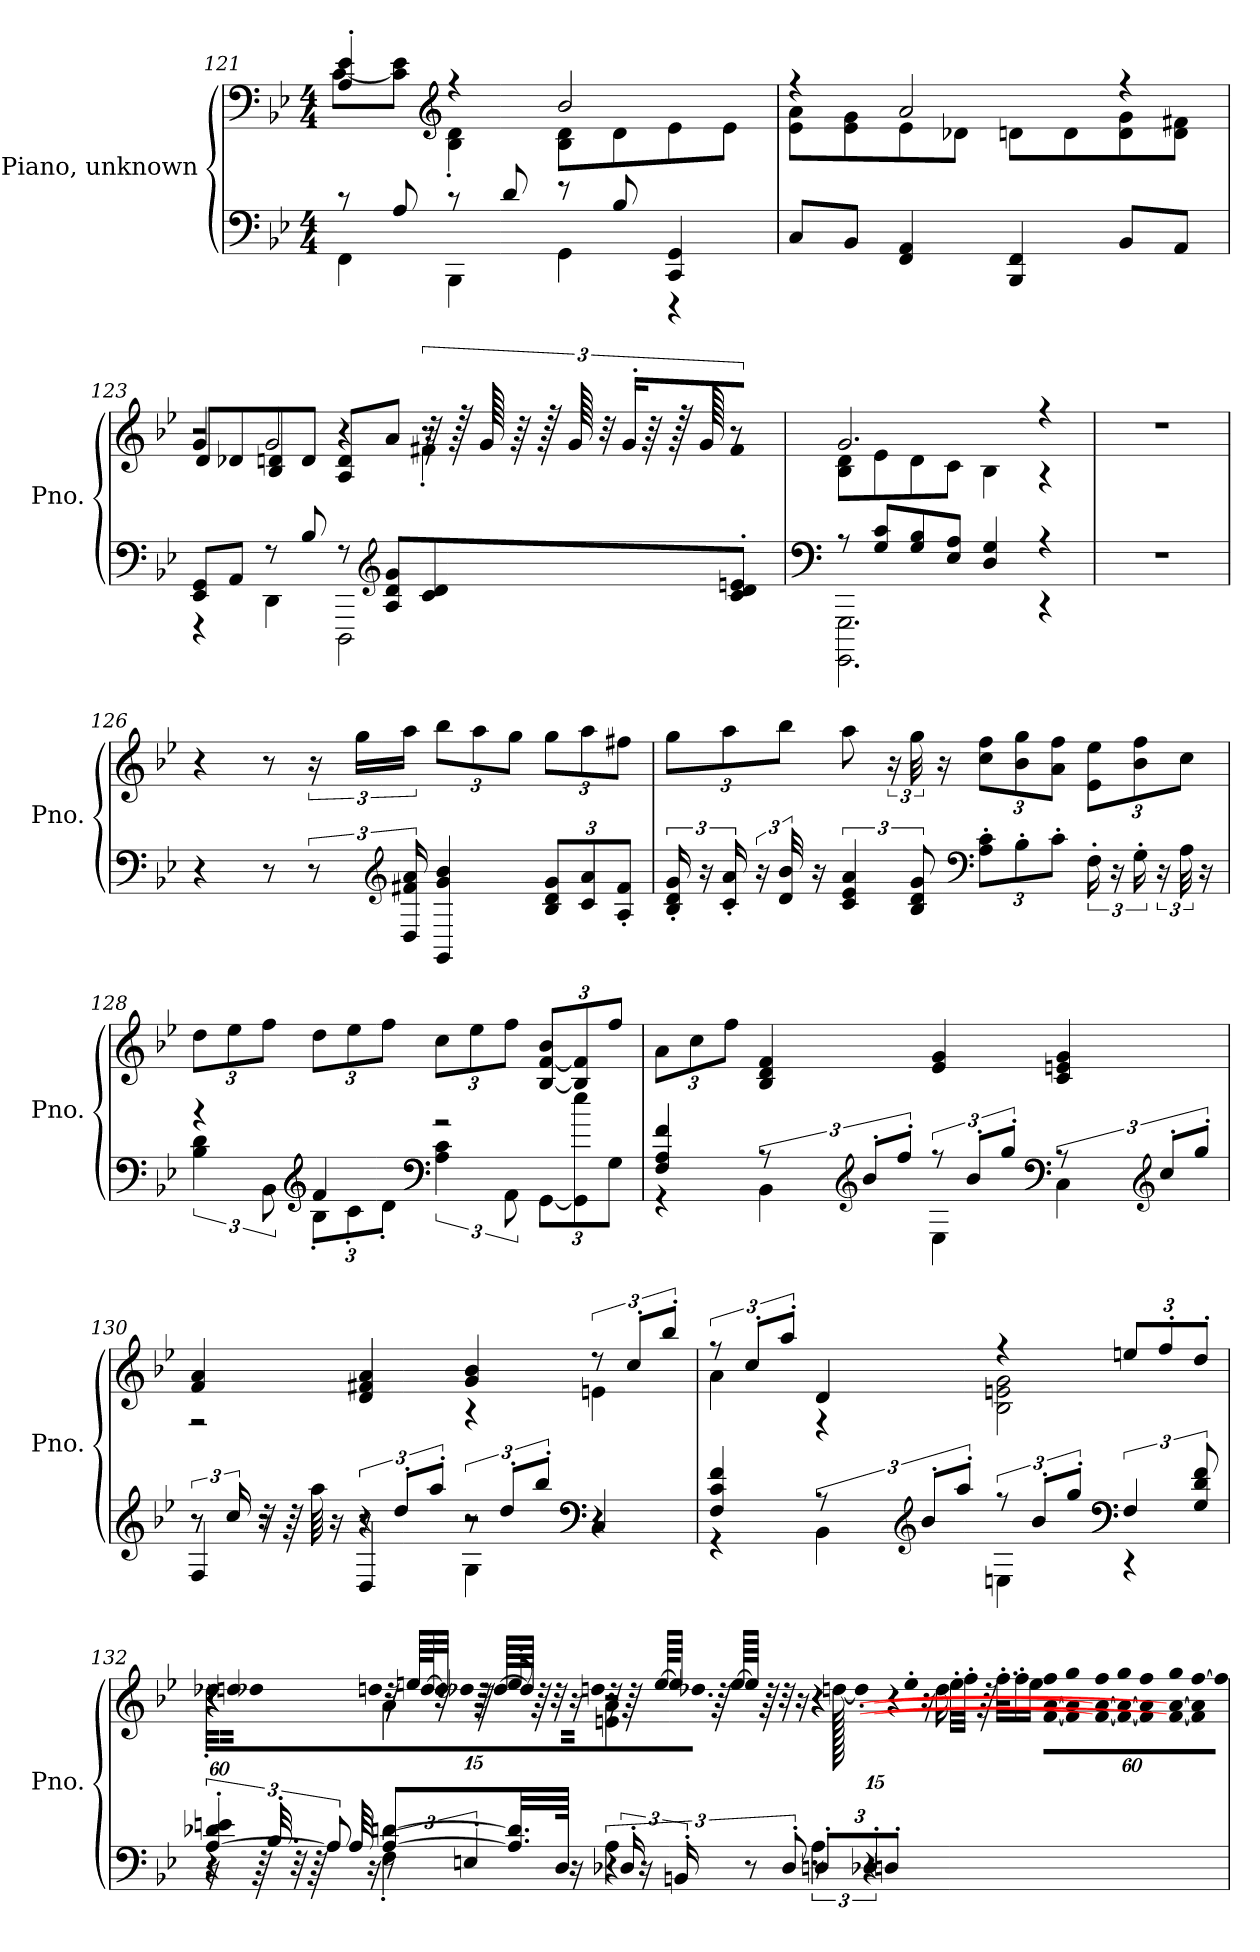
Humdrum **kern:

**kern	**kern
*part1	*part1
*staff2	*staff1
*I"Piano, unknown	*
*I'Pno.	*
!!LO:LB:g=z
*clefF4	*clefF4
*k[b-e-]	*k[b-e-]
*M4/4	*M4/4
=121	=121
*^	*^
8r	4FF\	4A/' 4e-/'	[8c\L
8A/	.	.	8c\] 8e-\J
*	*	*clefG2	*
8r	4BBB-\	4r	4B-\' 4d\'
8d/	.	.	.
8r	4GG\	2b-/	8B-\ 8d\L
8B-/	.	.	8d\
4CC/ 4GG/	4r	.	8e-\
.	.	.	8e-\J
*v	*v	*	*
=122	=122	=122
8C/L	4r	8e-\ 8a\L
8BB-/J	.	8e-\ 8g\
4FF/ 4AA/	2a/	8e-\
.	.	8d-X\J
4BBB-/ 4FF/	.	8dn\L
.	.	8d\
8BB-/L	4r	8d\ 8g\
8AA/J	.	8d\ 8f#X\J
!!LO:LB:g=z
=123	=123	=123
*^	*	*^
8EE-/ 8GG/L	4r	4g/	2r	8d/L
8AA/J	.	.	.	8d-X/
8r	4DD\	2g/	.	8B-/ 8dn/
8B-/	.	.	.	8d/J
8r	2DDD\	.	4r	8A/ 8d/L
*clefG2	*	*	*	*
8A/ 8d/ 8g/L	.	.	.	8a/J
8c/ 8d/	.	64r	4f#X'\	12r
.	.	128r	.	.
.	.	128g/	.	.
.	.	64r	.	.
.	.	128r	.	.
.	.	128g/	.	.
.	.	32r	.	.
.	.	.	.	24g'/KL
.	.	64r	.	.
.	.	128r	.	.
.	.	128g/	.	.
8c/' 8d/' 8en/'J	.	8r	.	8f#/J
*	*	*v	*v	*v
=124	=124	=124
*clefF4	*	*
*	*	*^
8r	2.GGGG\ 2.GGG\	2.g/	8B-\ 8d\L
8G/ 8c/L	.	.	8e-\
8G/ 8B-/	.	.	8d\
8E-/ 8A/J	.	.	8c\J
4D/ 4G/	.	.	4B-\
4r	4r	4r	4r
*v	*v	*	*
*	*v	*v
=125	=125
1r	1r
!!LO:LB:g=z
=126	=126
4r	4r
8r	8r
12r	24r
.	24gg\LL
*clefG2	*
24D/ 24f#X/ 24a/	24aa\JJ
*	*Xbrackettup
4GG/ 4g/ 4b-/	12bb-\L
.	12aa\
.	12gg\J
*Xbrackettup	*
12B-/ 12d/ 12g/L	12gg\L
12c/ 12a/	12aa\
12A/' 12f#/'J	12ff#X\J
=127	=127
*brackettup	*
24B-/' 24d/' 24g/'	12gg\L
24r	.
24c/' 24a/'	12aa\
24r	.
48d/ 48b-/	12bb-\J
16r	.
6c/ 6e-/ 6a/	8aa\
*	*brackettup
.	24r
12B-/ 12d/ 12g/	48gg\
.	16r
*clefF4	*
*Xbrackettup	*Xbrackettup
12A\' 12c\'L	12cc\ 12ff\L
12B-'\	12b-\ 12gg\
12c'\J	12a\ 12ff\J
*brackettup	*
24F'\	12e-\ 12ee-\L
24r	.
24G'\	12b-\ 12ff\
24r	.
48A\	12cc\J
16r	.
!!LO:PB:g=z
=128	=128
*^	*
4r	6B-\ 6d\	12dd\L
.	.	12ee-\
.	12BB-\	12ff\J
*clefG2	*	*
*	*Xbrackettup	*
4f/	12B-'\L	12dd\L
.	12c'\	12ee-\
.	12d'\J	12ff\J
*clefF4	*	*
*	*brackettup	*
2r	6A\ 6c\	12cc\L
.	.	12ee-\
.	12AA\	12ff\J
*	*Xbrackettup	*
.	[12GG\L	[12B-/ [12f/ 12b-/L
.	12GG\] 12ee-\	12B-/] 12f/]
.	12G\J	12ff/J
=129	=129	=129
4F/ 4A/ 4f/	4r	12a\L
.	.	12cc\
.	.	12ff\J
*brackettup	*	*
12r	4BB-\	4B-/ 4d/ 4f/
*clefG2	*	*
12b-'/L	.	.
12ff'/J	.	.
12r	4E-\	4e-/ 4g/
12b-'/L	.	.
12gg'/J	.	.
*clefF4	*	*
12r	4C\	4c/ 4en/ 4g/
*clefG2	*	*
12cc'/L	.	.
12gg'/J	.	.
!!LO:LB:g=z
=130	=130	=130
*	*^	*^
12r	8r	4F/	4f/ 4a/	2r
24cc/	.	.	.	.
8r	32r	.	.	.
.	64r	.	.	.
.	64aa\	.	.	.
.	16r	.	.	.
12r	4r	4D/	4d/ 4f#X/ 4a/	.
12dd'/L	.	.	.	.
12aa'/J	.	.	.	.
12r	4G\	2r	4g/ 4b-/	4r
12dd'/L	.	.	.	.
12bb-'/J	.	.	.	.
*clefF4	*	*	*	*
*	*	*	*brackettup	*
4C/	4r	.	12r	4en\
.	.	.	12cc'/L	.
.	.	.	12bb-'/J	.
*	*v	*v	*	*
=131	=131	=131	=131
4F/ 4c/ 4f/	4r	12r	4a\
.	.	12cc'/L	.
.	.	12aa'/J	.
12r	4BB-\	4d/	4r
*clefG2	*	*	*
12b-'/L	.	.	.
12aa'/J	.	.	.
12r	4En\	4r	2B-\ 2en\ 2g\
12b-'/L	.	.	.
12gg'/J	.	.	.
*clefF4	*	*	*
*	*	*Xbrackettup	*
6F/	4r	12een/L	.
.	.	12ff'/	.
12G/ 12d/ 12f/	.	12dd'/J	.
!!LO:LB:g=z
=132	=132	=132	=132
*	*^	*	*
!	!	!	!	!LO:N:vis=32
*	*	*	*^	*^
[6A/' 6d-X/' 6en/'	4r	16r	4r	1920%53dd-X'\LLL	4r	4r
!	!	!	!	!LO:N:vis=32	!	!
.	.	.	.	1920%53ddn\	.	.
.	.	.	.	1920ryy	.	.
!	!	!	!	!LO:N:vis=32	!	!
.	.	.	.	1920%53dd-X\	.	.
.	.	64r	.	.	.	.
.	.	32.B-'/	.	.	.	.
!	!	!	!	!LO:N:vis=32	!	!
.	.	.	.	1920%53ddn\	.	.
!	!	!	!	!LO:N:vis=32	!	!
.	.	.	.	1920%53dd-X\	.	.
.	.	32r	.	.	.	.
.	.	.	.	1920ryy	.	.
!	!	!	!	!LO:N:vis=32	!	!
.	.	.	.	1920%53ddn\J	.	.
.	.	64r	.	.	.	.
12A/]	.	.	.	18.dd-X\JJ	.	.
.	.	64A/	.	.	.	.
.	.	16r	.	.	.	.
12r	4F'\	[8A/ [8dn/L	32r	[960ddn\	16r	4a\
.	.	.	.	320%13dd'\]	.	.
.	.	.	64een/LLLL	.	.	.
.	.	.	.	24r	.	.
.	.	.	[64dd/J	.	.	.
.	.	.	32dd/JJJ]	.	32r	.
6En'/	.	.	.	24ee'\	.	.
.	.	.	32r	.	64r	.
.	.	.	.	.	[64dd/LLLL	.
.	.	32.A/] 32.d/]LL	8ee'/	16r	64dd/JJJJ]	.
.	.	.	.	.	64r	.
.	.	.	.	.	32r	.
.	.	64D/JJJk	.	.	.	.
.	.	16r	.	16dd\	16r	.
6r	4A\	24D-X'/	32r	32ee'\LLL	2r	4en\ 4a\
.	.	.	64r	32ff'\JJJ	.	.
.	.	24r	.	.	.	.
.	.	.	[64ee/KLLL	.	.	.
.	.	.	32ee/JJJ]	64r	.	.
.	.	.	.	32.ff'\KLL	.	.
.	.	24BBn'/	.	.	.	.
.	.	.	64r	.	.	.
.	.	.	[64ee/LLLL	.	.	.
.	.	8r	64ee/JJJJ]	16ff'\	.	.
.	.	.	64r	.	.	.
.	.	.	32r	.	.	.
12D-'/	.	.	.	.	.	.
.	.	.	16r	16ee\JJ	.	.
*	*	*Xbrackettup	*	*	*	*
!	!	!	!	!LO:N:vis=32	!	!
12r	4A\	12Dn'/L	4r	[1920%53f\ [1920%53a\ 1920%53ff\LLL	.	4r
!	!	!	!	!LO:N:vis=32	!	!
.	.	.	.	1920%53f\_ 1920%53a\_ 1920%53gg\	.	.
.	.	.	.	1920ryy	.	.
!	!	!	!	!LO:N:vis=32	!	!
.	.	.	.	1920%53f\_ 1920%53a\_ 1920%53ff\	.	.
!	!	!	!	!LO:N:vis=32	!	!
6r	.	12D-X'/	.	1920%53f\_ 1920%53a\_ 1920%53gg\	.	.
!	!	!	!	!LO:N:vis=32	!	!
.	.	.	.	1920%53f\_ 1920%53a\_ 1920%53ff\	.	.
.	.	.	.	1920ryy	.	.
!	!	!	!	!LO:N:vis=32	!	!
.	.	.	.	1920%53f\_ 1920%53a\_ 1920%53gg\J	.	.
!	!	!	!	!LO:N:vis=16	!	!
.	.	12Dn'/J	.	1920%107f\] 1920%107a\] [1920%107ff\	.	.
!	!	!	!	!LO:N:vis=32	!	!
.	.	.	.	1920%53ff\JJk]	.	.
*v	*v	*v	*	*	*	*
*	*v	*v	*v	*v
=	=
*-	*-
